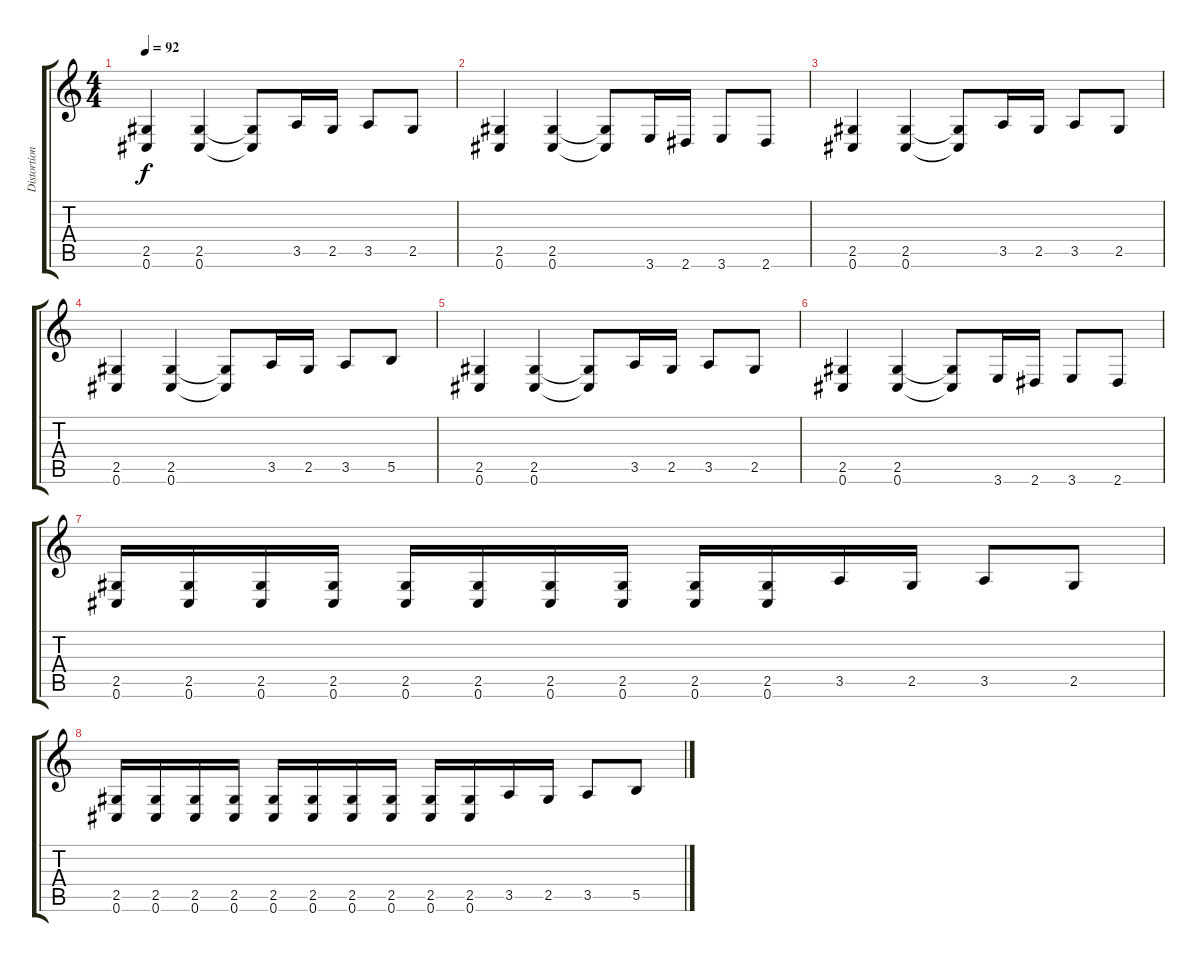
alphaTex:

\track ("Distortion Guitar" "Distortion") {instrument distortionguitar}
\staff {score tabs}
\tuning (Db4 Ab3 E3 B2 Gb2 Db2) {hide}
\ts (4 4)
\tempo 92
\clef g2
\ks c
(2.5 0.6).4{dy f} (2.5 0.6).4 (2.5{t} 0.6{t}).8 3.5.16 2.5.16 3.5.8 2.5.8 |
(2.5 0.6).4 (2.5 0.6).4 (2.5{t} 0.6{t}).8 3.6.16 2.6.16 3.6.8 2.6.8 |
(2.5 0.6).4 (2.5 0.6).4 (2.5{t} 0.6{t}).8 3.5.16 2.5.16 3.5.8 2.5.8 |
(2.5 0.6).4 (2.5 0.6).4 (2.5{t} 0.6{t}).8 3.5.16 2.5.16 3.5.8 5.5.8 |
(2.5 0.6).4 (2.5 0.6).4 (2.5{t} 0.6{t}).8 3.5.16 2.5.16 3.5.8 2.5.8 |
(2.5 0.6).4 (2.5 0.6).4 (2.5{t} 0.6{t}).8 3.6.16 2.6.16 3.6.8 2.6.8 |
(2.5 0.6).16 (2.5 0.6).16 (2.5 0.6).16 (2.5 0.6).16 (2.5 0.6).16 (2.5 0.6).16 (2.5 0.6).16 (2.5 0.6).16 (2.5 0.6).16 (2.5 0.6).16 3.5.16 2.5.16 3.5.8 2.5.8 |
(2.5 0.6).16 (2.5 0.6).16 (2.5 0.6).16 (2.5 0.6).16 (2.5 0.6).16 (2.5 0.6).16 (2.5 0.6).16 (2.5 0.6).16 (2.5 0.6).16 (2.5 0.6).16 3.5.16 2.5.16 3.5.8 5.5.8
